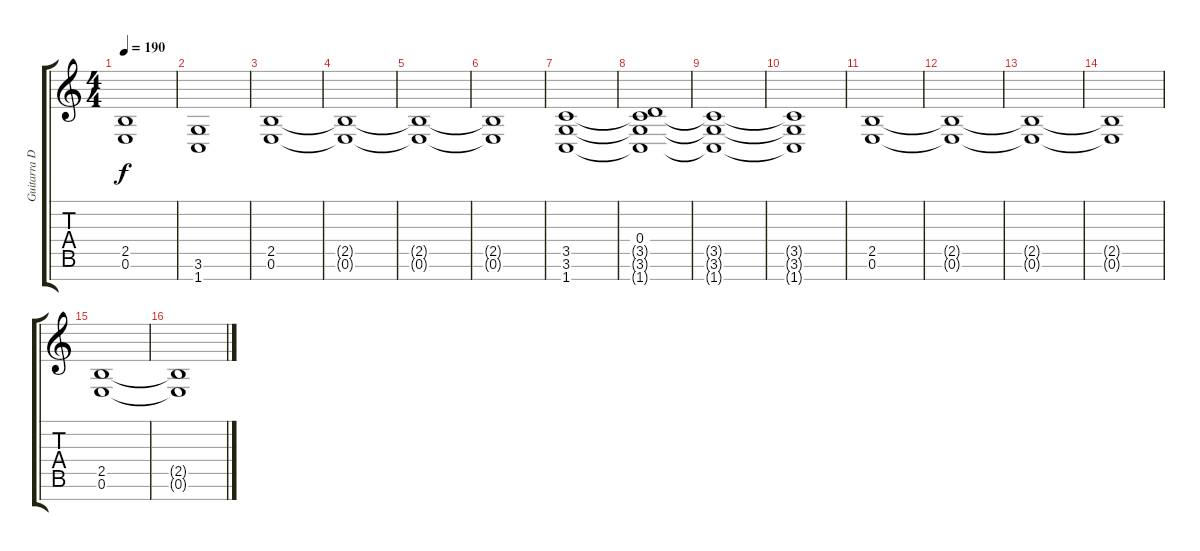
\track ("Guitarra Distorsión/Limpia" "Guitarra D") {instrument acousticguitarnylon}
\staff {score tabs}
\tuning (E4 B3 G3 D3 A2 E2 B1) {hide}
\ts (4 4)
\tempo 190
\clef g2
\ks c
(2.5{t} 0.6{t}).1{dy f} |
(3.6 1.7).1 |
(2.5 0.6).1 |
(2.5{t} 0.6{t}).1 |
(2.5{t} 0.6{t}).1 |
(2.5{t} 0.6{t}).1 |
(3.5 3.6 1.7).1 |
(0.4 3.5{t} 3.6{t} 1.7{t}).1 |
(3.5{t} 3.6{t} 1.7{t}).1 |
(3.5{t} 3.6{t} 1.7{t}).1 |
(2.5 0.6).1 |
(2.5{t} 0.6{t}).1 |
(2.5{t} 0.6{t}).1 |
(2.5{t} 0.6{t}).1 |
(2.5 0.6).1 |
(2.5{t} 0.6{t}).1
